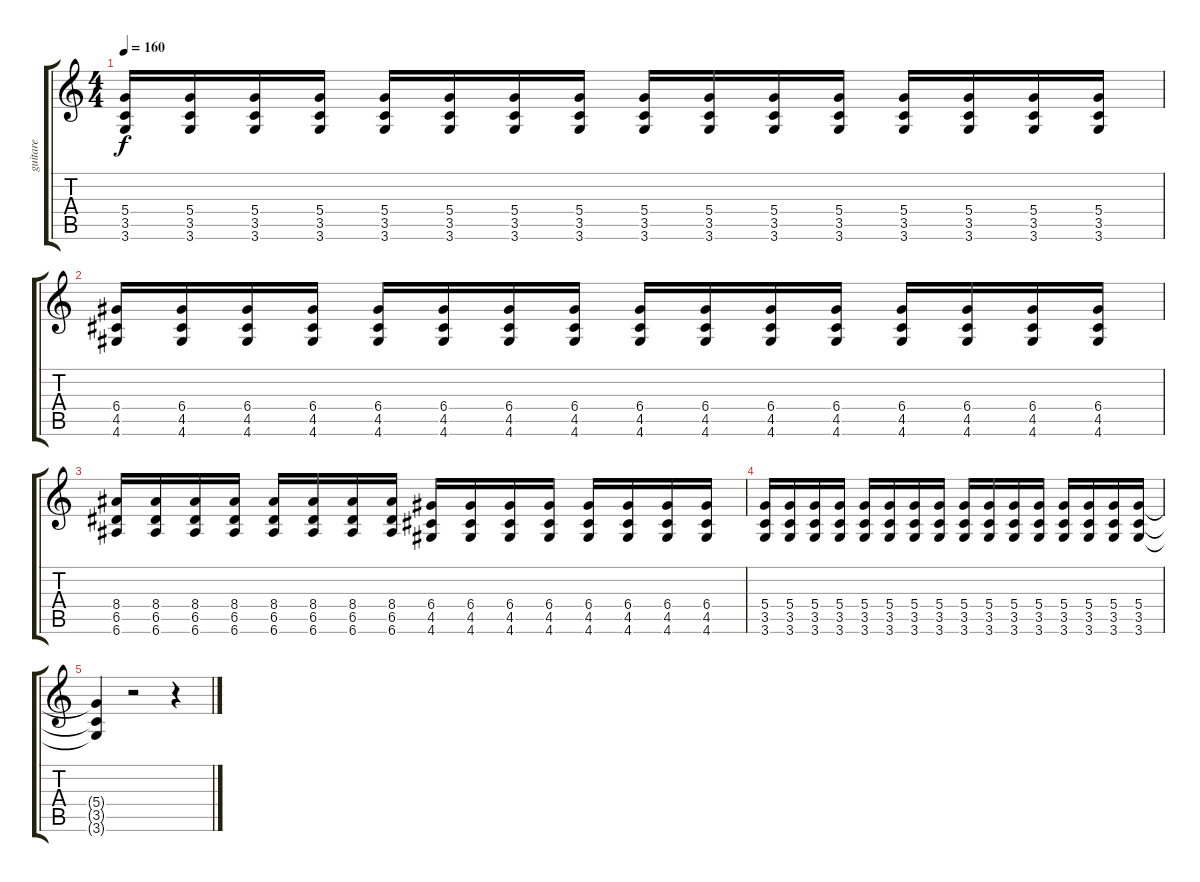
\track ("guitare" "guitare") {instrument distortionguitar}
\staff {score tabs}
\tuning (E4 B3 G3 D3 A2 E2) {hide}
\ts (4 4)
\tempo 160
\clef g2
\ks c
(5.4 3.5 3.6).16{dy f} (5.4 3.5 3.6).16 (5.4 3.5 3.6).16 (5.4 3.5 3.6).16 (5.4 3.5 3.6).16 (5.4 3.5 3.6).16 (5.4 3.5 3.6).16 (5.4 3.5 3.6).16 (5.4 3.5 3.6).16 (5.4 3.5 3.6).16 (5.4 3.5 3.6).16 (5.4 3.5 3.6).16 (5.4 3.5 3.6).16 (5.4 3.5 3.6).16 (5.4 3.5 3.6).16 (5.4 3.5 3.6).16 |
(6.4 4.5 4.6).16 (6.4 4.5 4.6).16 (6.4 4.5 4.6).16 (6.4 4.5 4.6).16 (6.4 4.5 4.6).16 (6.4 4.5 4.6).16 (6.4 4.5 4.6).16 (6.4 4.5 4.6).16 (6.4 4.5 4.6).16 (6.4 4.5 4.6).16 (6.4 4.5 4.6).16 (6.4 4.5 4.6).16 (6.4 4.5 4.6).16 (6.4 4.5 4.6).16 (6.4 4.5 4.6).16 (6.4 4.5 4.6).16 |
(8.4 6.5 6.6).16 (8.4 6.5 6.6).16 (8.4 6.5 6.6).16 (8.4 6.5 6.6).16 (8.4 6.5 6.6).16 (8.4 6.5 6.6).16 (8.4 6.5 6.6).16 (8.4 6.5 6.6).16 (6.4 4.5 4.6).16 (6.4 4.5 4.6).16 (6.4 4.5 4.6).16 (6.4 4.5 4.6).16 (6.4 4.5 4.6).16 (6.4 4.5 4.6).16 (6.4 4.5 4.6).16 (6.4 4.5 4.6).16 |
(5.4 3.5 3.6).16 (5.4 3.5 3.6).16 (5.4 3.5 3.6).16 (5.4 3.5 3.6).16 (5.4 3.5 3.6).16 (5.4 3.5 3.6).16 (5.4 3.5 3.6).16 (5.4 3.5 3.6).16 (5.4 3.5 3.6).16 (5.4 3.5 3.6).16 (5.4 3.5 3.6).16 (5.4 3.5 3.6).16 (5.4 3.5 3.6).16 (5.4 3.5 3.6).16 (5.4 3.5 3.6).16 (5.4 3.5 3.6).16 |
(5.4{t} 3.5{t} 3.6{t}).4 r.2 r.4
